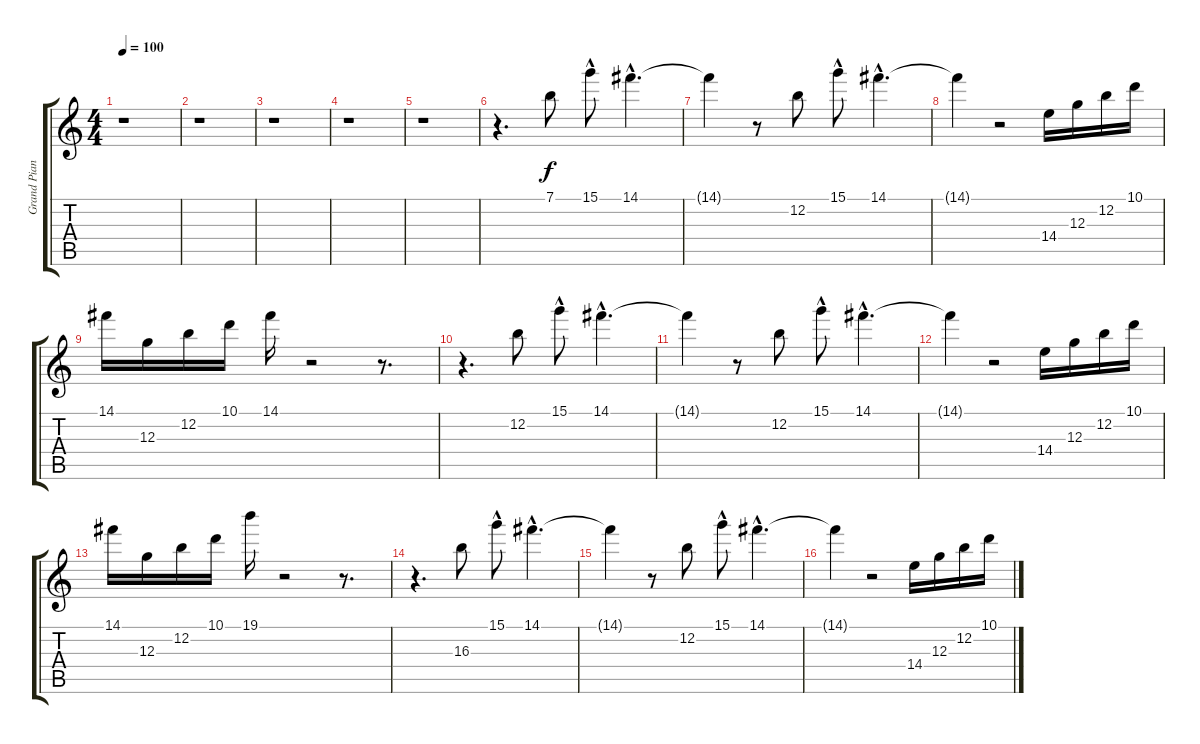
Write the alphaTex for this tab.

\track ("Grand Piano" "Grand Pian") {instrument acousticguitarnylon}
\staff {score tabs}
\tuning (E4 B3 G3 D3 A2 E2) {hide}
\ts (4 4)
\tempo 100
\clef g2
\ks c
r.1{dy f} |
r.1 |
r.1 |
r.1 |
r.1 |
r.4{d} 7.1.8 15.1{hac}.8 14.1{hac}.4{d} |
14.1{t}.4 r.8 12.2.8 15.1{hac}.8 14.1{hac}.4{d} |
14.1{t}.4 r.2 14.4.16 12.3.16 12.2.16 10.1.16 |
14.1.16 12.3.16 12.2.16 10.1.16 14.1.16 r.2 r.8{d} |
r.4{d} 12.2.8 15.1{hac}.8 14.1{hac}.4{d} |
14.1{t}.4 r.8 12.2.8 15.1{hac}.8 14.1{hac}.4{d} |
14.1{t}.4 r.2 14.4.16 12.3.16 12.2.16 10.1.16 |
14.1.16 12.3.16 12.2.16 10.1.16 19.1.16 r.2 r.8{d} |
r.4{d} 16.3.8 15.1{hac}.8 14.1{hac}.4{d} |
14.1{t}.4 r.8 12.2.8 15.1{hac}.8 14.1{hac}.4{d} |
14.1{t}.4 r.2 14.4.16 12.3.16 12.2.16 10.1.16
